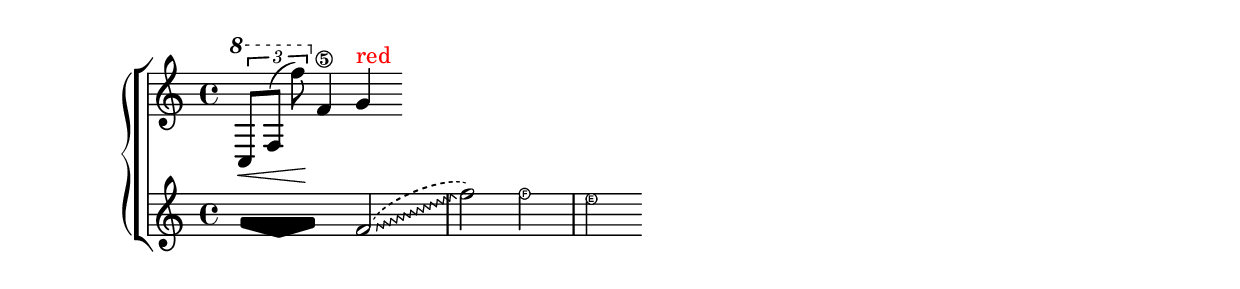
\header {
  texidoc = "Excercise all output functions"
}

\version "2.12.0"

\paper { ragged-right = ##t }

\relative {
  \new StaffGroup \new PianoStaff <<
    \new Staff
      {
	\ottava #1
	\times 2/3 {  c'8[\< f]( f''\!)  }
	\ottava #0
	<f,, \5>4

	\override TextScript #'color = #red
	g4^"red"
      }
    
    \new Staff \relative c'' {
      \makeClusters { <g a>8 <e a> <g a>4 }
      
      \override Glissando #'style = #'zigzag
      \slurDashed
      f2( \glissando f')
      \easyHeadsOn
      f e 
    }
  >>
}
